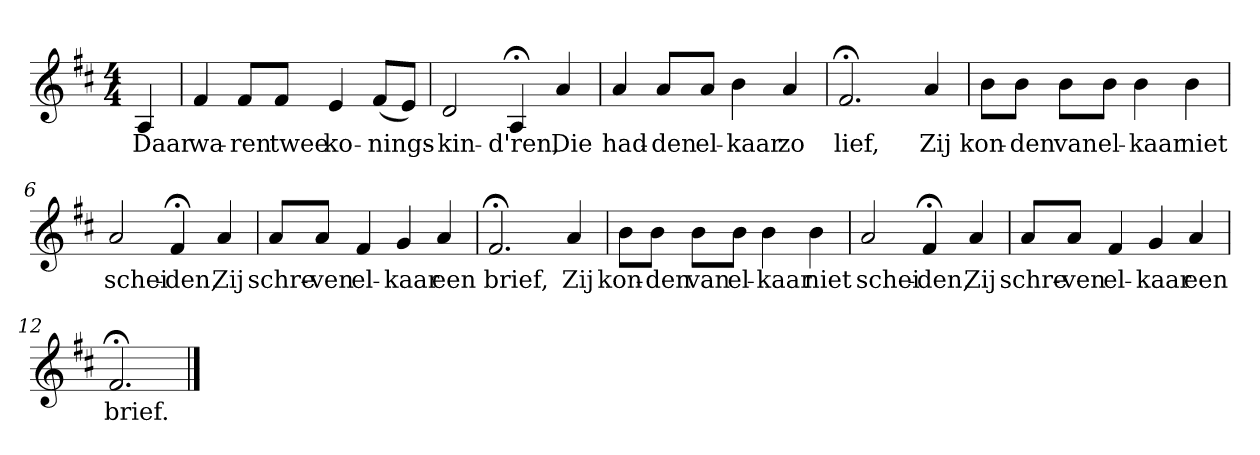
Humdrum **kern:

**kern	**text
*part1	*part1
*staff1	*staff1
*k[f#c#]	*
*D:	*
*M4/4	*
*MM120	*
=	=
4A	Daar
=1	=1
4f#	wa-
8f#L	-ren
8f#J	twee
4e	ko-
(8f#L	-nings-
8eJ)	.
=2	=2
2d	-kin-
4A;<	-d'ren,
4a	Die
=3	=3
4a	had-
8aL	-den
8aJ	el-
4b	-kaar
4a	zo
=4	=4
2.f#;<	lief,
4a	Zij
=5	=5
8bL	kon-
8bJ	-den
8bL	van
8bJ	el-
4b	-kaar
4b	niet
=6	=6
2a	schei-
4f#;<	-den,
4a	Zij
=7	=7
8aL	schre-
8aJ	-ven
4f#	el-
4g	-kaar
4a	een
=8	=8
2.f#;<	brief,
4a	Zij
=9	=9
8bL	kon-
8bJ	-den
8bL	van
8bJ	el-
4b	-kaar
4b	niet
=10	=10
2a	schei-
4f#;<	-den,
4a	Zij
=11	=11
8aL	schre-
8aJ	-ven
4f#	el-
4g	-kaar
4a	een
=12	=12
2.f#;<	brief.
==	==
*-	*-
